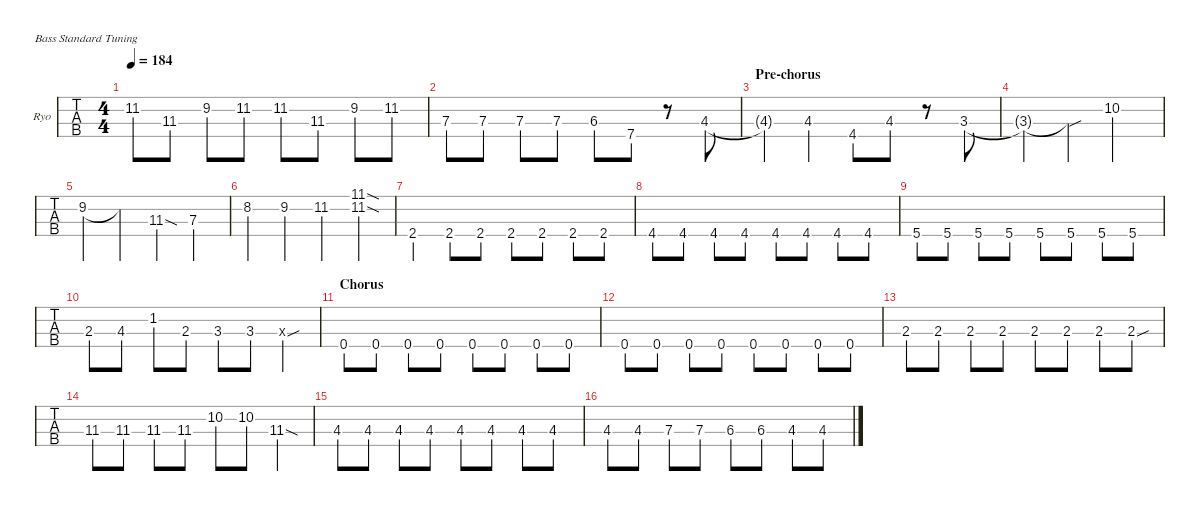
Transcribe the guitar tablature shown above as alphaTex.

\defaultSystemsLayout 4
\hideDynamics
\bracketExtendMode nobrackets
\firstSystemTrackNameOrientation horizontal
\track ("Ryo" "Ryo") {defaultSystemsLayout 4 instrument electricbassfinger}
\staff {tabs}
\tuning (G2 D2 A1 E1)
\ts (4 4)
\tempo 184
\clef f4
\ks e
11.2{acc #}.8{dy f} 11.3{acc #}.8 9.2{acc forcenatural}.8 11.2{acc #}.8 11.2{acc #}.8 11.3{acc #}.8 9.2{acc forcenatural}.8 11.2{acc #}.8 |
7.3{acc forcenatural}.8 7.3{acc forcenatural}.8 7.3{acc forcenatural}.8 7.3{acc forcenatural}.8 6.3{acc #}.8 7.4{acc forcenatural}.8 r.8 4.3{acc #}.8 |
\section ("" "Pre-chorus")
4.3{t acc #}.4 4.3{acc #}.4 4.4{acc #}.8 4.3{acc #}.8 r.8 3.3{acc forcenatural}.8 |
3.3{t acc forcenatural}.4 3.3{sou t acc forcenatural}.4 10.2{acc forcenatural}.2 |
9.2{acc forcenatural}.4 9.2{t acc forcenatural}.4 11.3{sod acc #}.4 7.3{acc forcenatural}.4 |
8.2{st acc #}.4 9.2{st acc forcenatural}.4 11.2{st acc #}.4 (11.1{sod acc #} 11.2{sod acc #}).4 |
2.4{acc #}.4 2.4{acc #}.8 2.4{acc #}.8 2.4{acc #}.8 2.4{acc #}.8 2.4{acc #}.8 2.4{acc #}.8 |
4.4{acc #}.8 4.4{acc #}.8 4.4{acc #}.8 4.4{acc #}.8 4.4{acc #}.8 4.4{acc #}.8 4.4{acc #}.8 4.4{acc #}.8 |
5.4{acc forcenatural}.8 5.4{acc forcenatural}.8 5.4{acc forcenatural}.8 5.4{acc forcenatural}.8 5.4{acc forcenatural}.8 5.4{acc forcenatural}.8 5.4{acc forcenatural}.8 5.4{acc forcenatural}.8 |
2.3{acc forcenatural}.8 4.3{acc #}.8 1.2{acc #}.8 2.3{acc forcenatural}.8 3.3{acc #}.8 3.3{acc #}.8 3.3{sou x acc #}.4 |
\section ("" "Chorus")
0.4{acc forcenatural}.8 0.4{acc forcenatural}.8 0.4{acc forcenatural}.8 0.4{acc forcenatural}.8 0.4{acc forcenatural}.8 0.4{acc forcenatural}.8 0.4{acc forcenatural}.8 0.4{acc forcenatural}.8 |
0.4{acc forcenatural}.8 0.4{acc forcenatural}.8 0.4{acc forcenatural}.8 0.4{acc forcenatural}.8 0.4{acc forcenatural}.8 0.4{acc forcenatural}.8 0.4{acc forcenatural}.8 0.4{acc forcenatural}.8 |
2.3{acc forcenatural}.8 2.3{acc forcenatural}.8 2.3{acc forcenatural}.8 2.3{acc forcenatural}.8 2.3{acc forcenatural}.8 2.3{acc forcenatural}.8 2.3{acc forcenatural}.8 2.3{sou acc forcenatural}.8 |
11.3{acc #}.8 11.3{acc #}.8 11.3{acc #}.8 11.3{acc #}.8 10.2{acc #}.8 10.2{acc #}.8 11.3{sod acc #}.4 |
4.3{acc #}.8 4.3{acc #}.8 4.3{acc #}.8 4.3{acc #}.8 4.3{acc #}.8 4.3{acc #}.8 4.3{acc #}.8 4.3{acc #}.8 |
4.3{acc #}.8 4.3{acc #}.8 7.3{acc forcenatural}.8 7.3{acc forcenatural}.8 6.3{acc #}.8 6.3{acc #}.8 4.3{acc #}.8 4.3{acc #}.8
